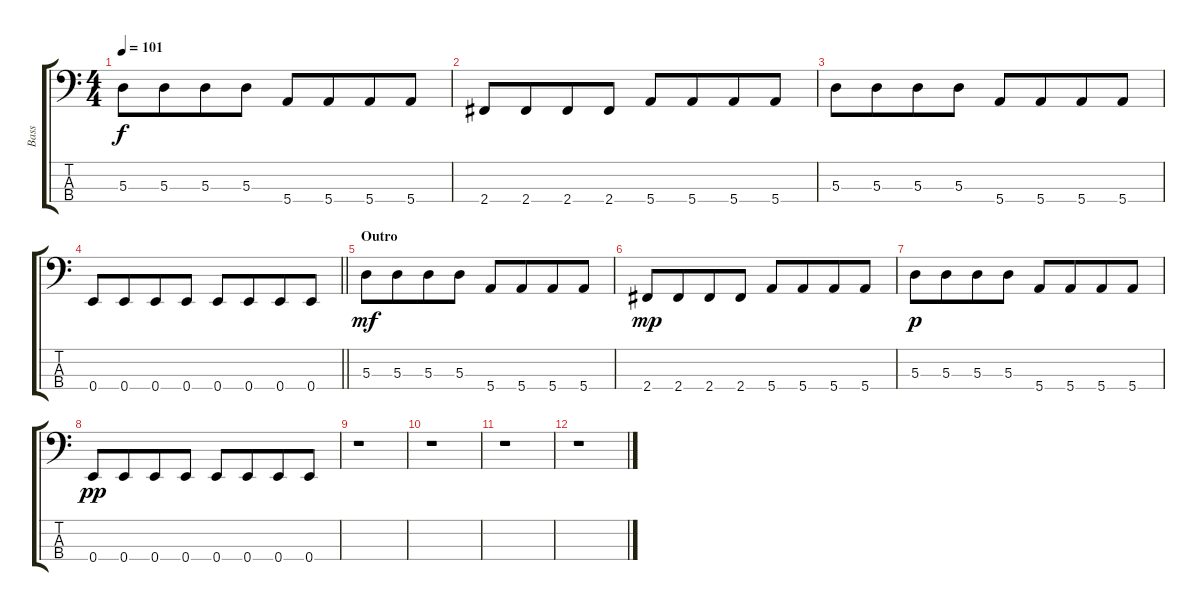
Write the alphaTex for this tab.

\track ("Bass" "Bass") {instrument electricbasspick}
\staff {score tabs}
\tuning (G2 D2 A1 E1) {hide}
\ts (4 4)
\tempo 101
\clef f4
\ks c
5.3.8{dy f} 5.3.8{beam merge} 5.3.8 5.3.8 5.4.8 5.4.8{beam merge} 5.4.8 5.4.8 |
2.4.8 2.4.8{beam merge} 2.4.8 2.4.8 5.4.8 5.4.8{beam merge} 5.4.8 5.4.8 |
5.3.8 5.3.8{beam merge} 5.3.8 5.3.8 5.4.8 5.4.8{beam merge} 5.4.8 5.4.8 |
\barLineRight lightlight
0.4.8 0.4.8{beam merge} 0.4.8 0.4.8 0.4.8 0.4.8{beam merge} 0.4.8 0.4.8 |
\section ("" "Outro")
5.3.8{dy mf} 5.3.8{beam merge} 5.3.8 5.3.8 5.4.8 5.4.8{beam merge} 5.4.8 5.4.8 |
2.4.8{dy mp} 2.4.8{beam merge} 2.4.8 2.4.8 5.4.8 5.4.8{beam merge} 5.4.8 5.4.8 |
5.3.8{dy p} 5.3.8{beam merge} 5.3.8 5.3.8 5.4.8 5.4.8{beam merge} 5.4.8 5.4.8 |
0.4.8{dy pp} 0.4.8{beam merge} 0.4.8 0.4.8 0.4.8 0.4.8{beam merge} 0.4.8 0.4.8 |
r.1 |
r.1 |
r.1 |
r.1
